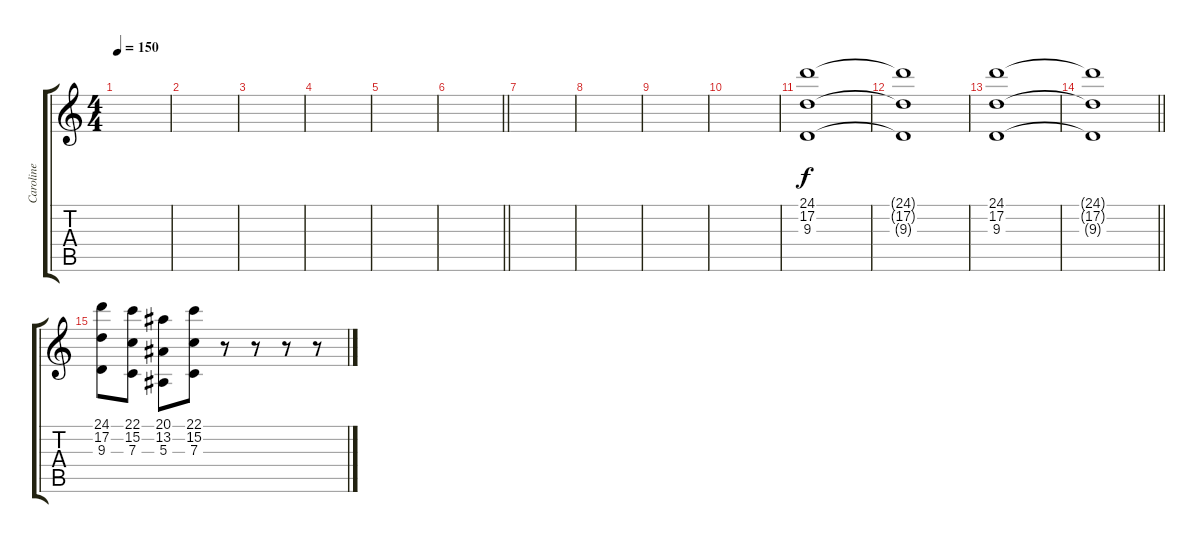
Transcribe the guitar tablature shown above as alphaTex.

\track ("Caroline" "Caroline") {instrument stringensemble1}
\staff {score tabs}
\tuning (D4 A3 F3 C3 G2 D2) {hide}
\ts (4 4)
\tempo 150
\clef g2
\ks c
|
|
|
|
|
\barLineRight lightlight
|
|
|
|
|
(24.1 17.2 9.3).1 |
(24.1{t} 17.2{t} 9.3{t}).1 |
(24.1 17.2 9.3).1 |
\barLineRight lightlight
(24.1{t} 17.2{t} 9.3{t}).1 |
(24.1 17.2 9.3).8 (22.1 15.2 7.3).8 (20.1 13.2 5.3).8 (22.1 15.2 7.3).8 r.8 r.8 r.8 r.8
